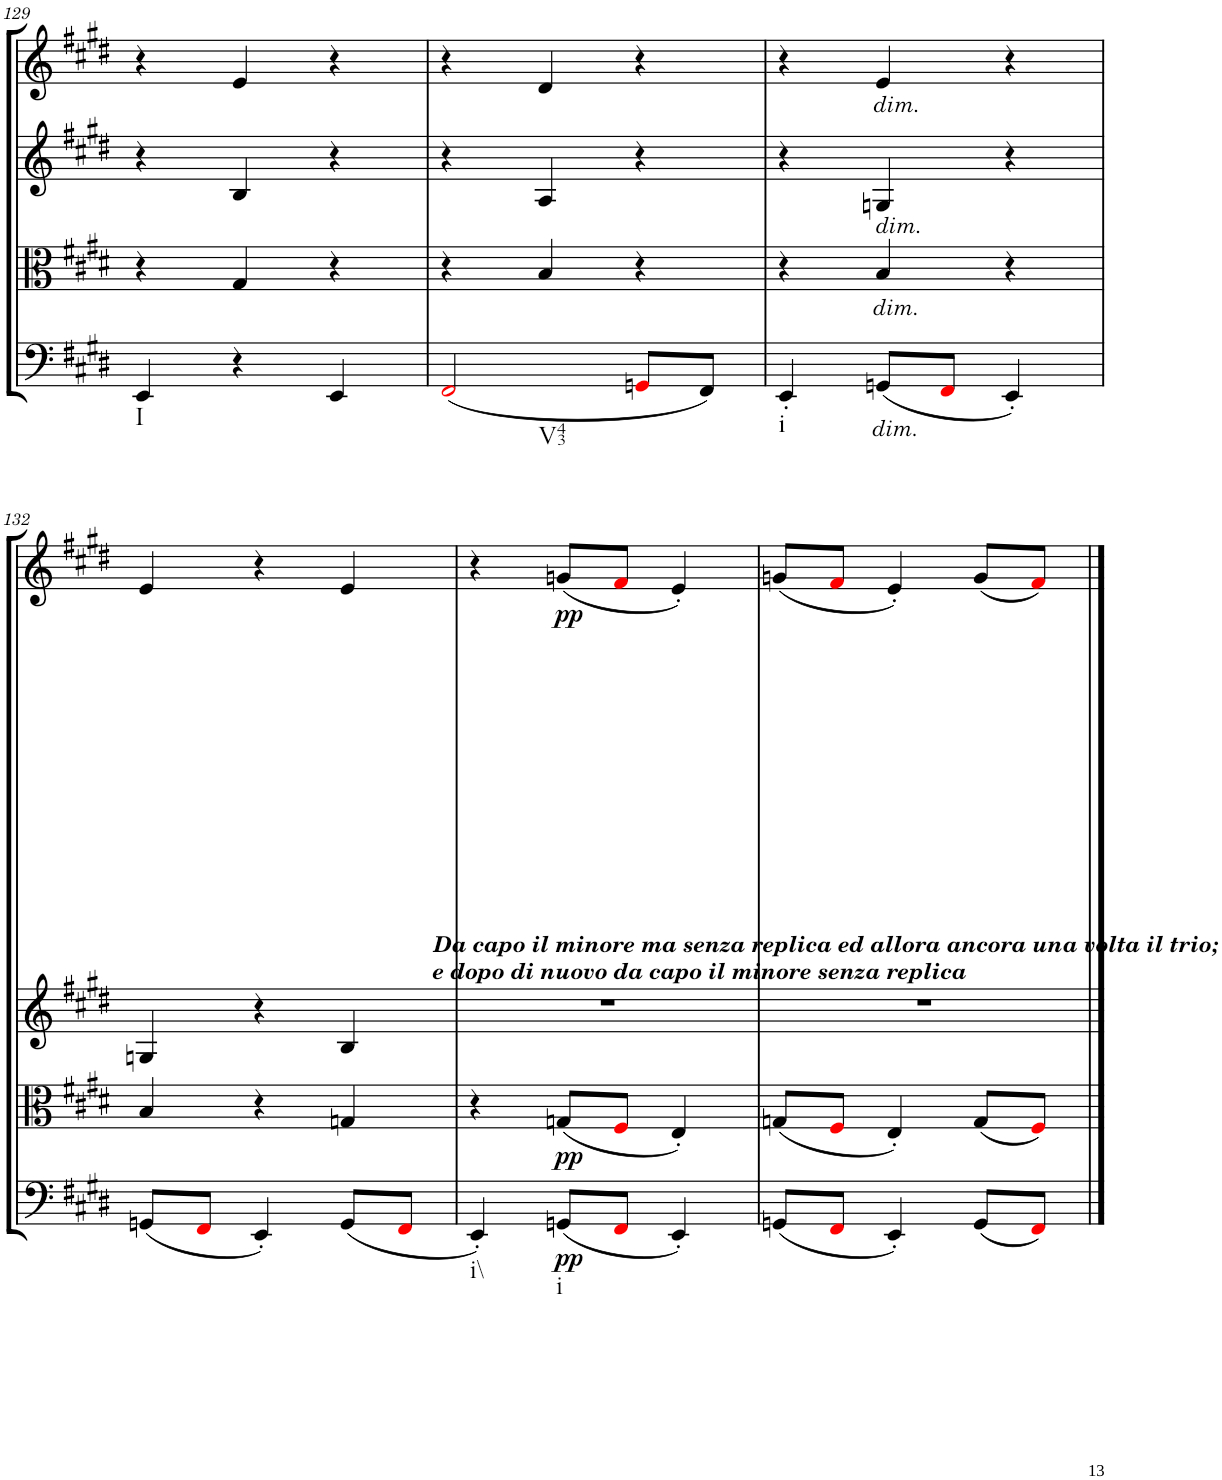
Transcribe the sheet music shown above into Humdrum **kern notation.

**kern	**dynam	**kern	**dynam	**kern	**kern	**dynam
*part4	*part4	*part3	*part3	*part2	*part1	*part1
*staff4	*staff4	*staff3	*staff3	*staff2	*staff1	*staff1
*I"Violoncello.	*	*I"Viola.	*	*I"Violin II.	*I"Violin I.	*
*I'Vc	*	*I'Vla	*	*I'Vln	*I'Vln	*
!!LO:PB:g=z
*clefC4	*	*clefC3	*	*clefG2	*clefG2	*
*k[f#c#g#d#]	*	*k[f#c#g#d#]	*	*k[f#c#g#d#]	*k[f#c#g#d#]	*
*M3/4	*	*M3/4	*	*M3/4	*M3/4	*
=129	=129	=129	=129	=129	=129	=129
!LO:TX:b:t=I	!	!	!	!	!	!
4EE/	.	4r	.	4r	4r	.
4r	.	4G#/	.	4B/	4e/	.
4EE/	.	4r	.	4r	4r	.
=130	=130	=130	=130	=130	=130	=130
!LO:TX:b:t=V43	!	!	!	!	!	!
(2FF#i/	.	4r	.	4r	4r	.
.	.	4B/	.	4A/	4d#/	.
8GGni/L	.	4r	.	4r	4r	.
8FF#/J)	.	.	.	.	.	.
=131	=131	=131	=131	=131	=131	=131
!LO:TX:b:t=i	!	!	!	!	!	!
4EE'/	.	4r	.	4r	4r	.
!	!	!	!	!	!LO:TX:b:i:t=dim.	!
!	!	!	!	!LO:TX:b:i:t=dim.	!	!
!	!	!LO:TX:b:i:t=dim.	!	!	!	!
!LO:TX:b:i:t=dim.	!	!	!	!	!	!
(8GGn/L	.	4B/	.	4Gn/	4e/	.
8FF#i/J	.	.	.	.	.	.
4EE'/)	.	4r	.	4r	4r	.
!!LO:LB:g=z
=132	=132	=132	=132	=132	=132	=132
(8GGn/L	.	4B/	.	4Gn/	4e/	.
8FF#i/J	.	.	.	.	.	.
4EE'/)	.	4r	.	4r	4r	.
(8GG/L	.	4Gn/	.	4B/	4e/	.
8FF#i/J	.	.	.	.	.	.
=133	=133	=133	=133	=133	=133	=133
!LO:TX:b:t=i\\	!	!	!	!	!	!
4EE'/)	.	4r	.	2.r	4r	.
!LO:TX:b:t=i	!	!	!	!	!	!
!	!LO:DY:b	!	!LO:DY:b	!	!	!LO:DY:b
(8GGn/L	pp	(8Gn/L	pp	.	(8gn/L	pp
8FF#i/J	.	8F#i/J	.	.	8f#i/J	.
4EE'/)	.	4E'/)	.	.	4e'/)	.
=134	=134	=134	=134	=134	=134	=134
!	!	!	!	!	!LO:TX:b:Bi:t=Da capo il minore ma senza replica ed allora ancora una volta il trio;	!
!	!	!	!	!	!LO:TX:b:t=e dopo di nuovo da capo il minore senza replica	!
(8GGn/L	.	(8Gn/L	.	2.r	(8gn/L	.
8FF#i/J	.	8F#i/J	.	.	8f#i/J	.
4EE'/)	.	4E'/)	.	.	4e'/)	.
(8GG/L	.	(8G/L	.	.	(8g/L	.
8FF#i/J)	.	8F#i/J)	.	.	8f#i/J)	.
==	==	==	==	==	==	==
*-	*-	*-	*-	*-	*-	*-
